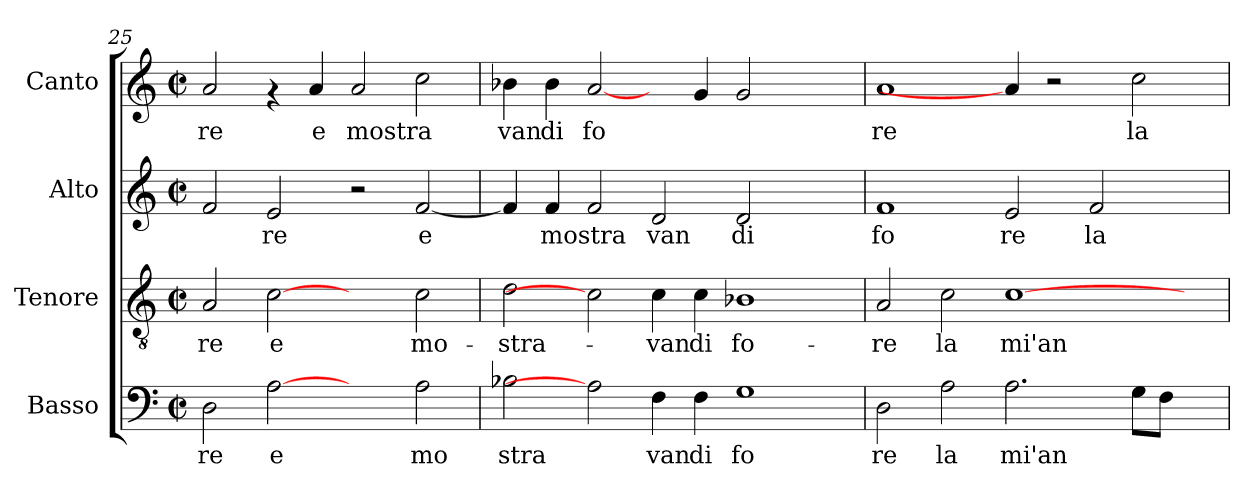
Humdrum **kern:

**kern	**text	**kern	**text	**kern	**text	**kern	**text
*part4	*part4	*part3	*part3	*part2	*part2	*part1	*part1
*staff4	*staff4	*staff3	*staff3	*staff2	*staff2	*staff1	*staff1
*I"Basso	*	*I"Tenore	*	*I"Alto	*	*I"Canto	*
*clefF4	*	*clefGv2	*	*clefG2	*	*clefG2	*
*k[]	*	*k[]	*	*k[]	*	*k[]	*
*C:	*	*C:	*	*C:	*	*C:	*
*M2/2	*	*M2/2	*	*M2/2	*	*M2/2	*
*met(c|)	*	*met(c|)	*	*met(c|)	*	*met(c|)	*
=25	=25	=25	=25	=25	=25	=25	=25
!	!LO:LY:b:cj	!	!LO:LY:b:cj	!	!LO:LY:b:cj	!	!LO:LY:b:cj
2D\	re	2A/	-re	2f/	.	2a/	re
!	!LO:LY:b:cj	!	!LO:LY:b:cj	!	!LO:LY:b:cj	!	!
[2A	e	[2c	e	2e/	re	4rf	.
!	!	!	!	!	!	!	!LO:LY:b:cj
.	.	.	.	.	.	4a/	e
!	!	!	!	!	!	!	!LO:LY:b:cj
2ryy	.	2ryy	.	2r	.	2a/	mostra
!	!LO:LY:b:cj	!	!LO:LY:b:cj	!	!LO:LY:b:cj	!	!LO:LY:b:cj
2A\	mo	2c\	mo-	[<2f/	e	2cc\	.
=26	=26	=26	=26	=26	=26	=26	=26
!	!LO:LY:b:cj	!	!LO:LY:b:cj	!	!LO:LY:b:cj	!	!LO:LY:b:cj
2B-\	stra	2d\	-stra-	4f/]	.	4b-X\	van
!	!	!	!	!	!LO:LY:b:cj	!	!LO:LY:b:cj
.	.	.	.	4f/	mostra	4b-\	di
!	!	!	!	!	!LO:LY:b:cj	!	!LO:LY:b:cj
2A]	.	2c]	.	2f/	.	[2a/	fo
!	!LO:LY:b:cj	!	!LO:LY:b:cj	!	!LO:LY:b:cj	!	!
4F\	van	4c\	-van	2d/	van	4ryy	.
!	!LO:LY:b:cj	!	!LO:LY:b:cj	!	!	!	!LO:LY:b:cj
4F\	di	4c\	di	.	.	4g/	.
!	!LO:LY:b:cj	!	!LO:LY:b:cj	!	!LO:LY:b:cj	!	!LO:LY:b:cj
1G	fo	1B-X	fo-	2d/	di	2g/	.
.	.	.	.	2ryy	.	2ryy	.
=27	=27	=27	=27	=27	=27	=27	=27
!	!LO:LY:b:cj	!	!LO:LY:b:cj	!	!LO:LY:b:cj	!	!LO:LY:b:cj
2D\	re	2A/	-re	1f	fo	1a	re
!	!LO:LY:b:cj	!	!LO:LY:b:cj	!	!	!	!
2A\	la	2c\	la	.	.	.	.
!	!LO:LY:b:cj	!	!LO:LY:b:cj	!	!LO:LY:b:cj	!	!
2.A\	mi'an	[>1c	mi'an-	2e/	re	4a/]	.
.	.	.	.	.	.	2r	.
!	!	!	!	!	!LO:LY:b:cj	!	!
.	.	.	.	2f/	la	.	.
!	!LO:LY:b:cj	!	!	!	!	!	!LO:LY:b:cj
8G\L	.	.	.	.	.	2cc\	la
!	!LO:LY:b:cj	!	!	!	!	!	!
8F\J	.	.	.	.	.	.	.
4ryy	.	4ryy	.	4ryy	.	.	.
=	=	=	=	=	=	=	=
*-	*-	*-	*-	*-	*-	*-	*-
